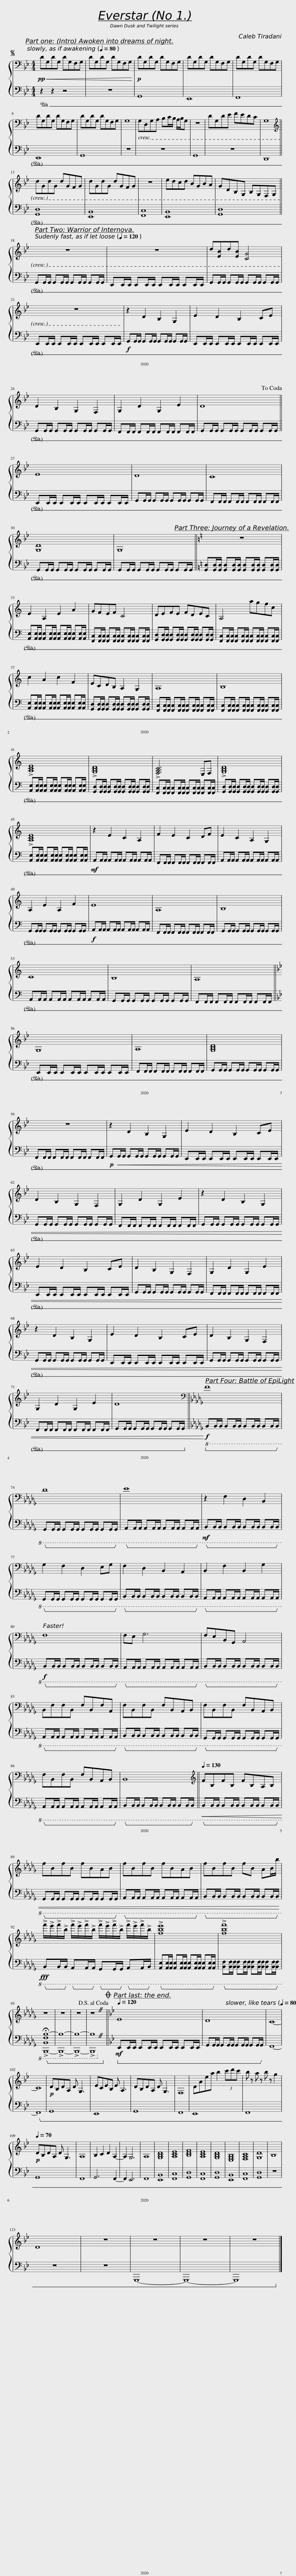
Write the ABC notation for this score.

X:1
%%score { 1 | 2 }
L:1/8
Q:1/4=80
M:4/4
I:linebreak $
K:Bb
V:1 bass
V:2 bass
V:1
S!pp! D!<(!G,DG, DG,F,G, | DG,DG, DG,F,G,!<)! |!p! DG,DG, DG,F,G, | DG,DG, DG,F,G, | DG,DG, DG,F,G, |$ %5
 DG,DG, DG,F,G, | DG,DG, DG,F,G, | G,8 | G,D,G,A, B,C/B,/ A,/B,/G, | z8 | %10
 DG,DE FEDC | G,8 ||$[K:treble] dGdG dGFG | dGdG dGFG | z8 | %15
 edcd BGBA | GDB,G, B,G,F,G, ||$[Q:1/4=120] z8 | z8 | d[EB]d[EB] [CG]4 |$ %20
 z8 | z2 D2 B,2 G,2 | E2 D2 B,2 CE |$ D2 B,2 G,2 F,2 | G,2 D2 G,2 E2 | %25
 D8!dacoda! ||$ E8 | D8 | C8 |$ [G,D]8 | %30
 G,8 ||[K:C] z8 |$ E2 A,2 E2 A2 | GFEF C4 | DEFE FDEC | %35
 A,4 agfc |$ c2 A2 c2 F2 | ECDB, A,2 G,2 | A,8 | B,8 |$ %40
 !>![A,CE]8 | !>![G,B,D]8 | !>![F,A,C]6 E,F, | !>![G,B,D]8 |$ !>![A,CE]8 | %45
 z2 E2 C2 A,2 | F2 E2 C2 DF | E2 C2 A,2 G,2 |$ A,2 E2 A,2 F2 | E8 | %50
 A,8 | B,8 |$ C8 | B,8 | A,8 ||$ %55
[K:Bb] G,8 | A,8 | [G,B,D]8 |$ z8 | z2 D2 B,2 G,2 | %60
 E2 D2 B,2 CE |$ D2 B,2 G,2 F,2 | G,2 D2 G,2 E2 | z2 D2 B,2 G,2 |$ E2 D2 B,2 CE | %65
 D2 B,2 G,2 F,2 | G,2 D2 G,2 E2 |$ z2 D2 B,2 G,2 | E2 D2 B,2 CE | D2 B,2 G,2 F,2 |$ %70
 G,2 D2 G,2 E2 | D8 ||[K:Db][K:bass] F8 |$ D8 | E8 | %75
 z2 F,2 D,2 B,,2 |$ G,2 F,2 D,2 E,G, | F,2 D,2 B,,2 A,,2 | B,,2 F,2 B,,2 G,2 |$ F,8 | %80
 F,E, G,6 | F,E,B,,G,, A,,4 |$ B,,F,F,B,, F,B,,F,A,, | F,B,,F,B,, F,B,,A,,B,, | F,B,,F,B,, F,B,,A,,B,, |$ %85
 F,B,,F,B,, F,B,,A,,B,, | B,,8 ||[K:treble][Q:1/4=130] FB,FB, FB,A,B, |$ fBfB fBAB | fBfB fBAB | %90
 fBfB fB AB/b/ |$ !>!f'/!>!e'/!>!f'/!>!b/ !>!f'/!>!e'/!>!f'/!>!b/ !>!f'/!>!e'/!>!f'/!>!b/ !>!f'/!>!e'/!>!f'/!>!b/ | !>![fbe']8 | !>![fbf']8 |$ z8 | %95
 z8 | z8 | z8!D.S.! ||[K:Bb]O[Q:1/4=120] E8 | D8 | %100
[Q:1/4=80] C8- |$ C8 |!p! DB,DA, D G,3 | ECEB, E A,3 | DB,DA, D G,3 | %105
 F,8 | DAea b2 (3c'd'c' | b z a z b z g2 |$!p![Q:1/4=70] DB,DA, D G,3 | A,8 | %110
 B,2 C2 D2 A,2- | A,2 G,6 | A,8 | [G,B,D]8 | [A,CE]8 | %115
 [B,DF]8 | [A,CE]8 | [G,B,D]8 | [E,G,B,]8 | [F,A,C]8 | %120
 [G,D]8 | B,8 |$ D8 | z8 | z8 | %125
 z8 | z8 |] %127
V:2
!ped! z2 z2 z4 | z8 | G,,8 | E,,8 | F,,8 |$ %5
 E,,8 | G,,8 | z8 | z8 | G,,8 | %10
 z8 | D,,8 ||$ [G,,D,]8 | [E,,B,,]8 | [F,,C,]8 | %15
 [E,,B,,]8 | [G,,D,]8 ||$ G,,G,,/G,,/ G,,G,,/G,,/ G,,G,,/G,,/ G,,G,,/G,,/ | E,,E,,/E,,/ E,,E,,/E,,/ E,,E,,/E,,/ E,,E,,/E,,/ | G,,G,,/G,,/ G,,G,,/G,,/ G,,G,,/G,,/ G,,G,,/G,,/ |$ %20
 E,,E,,/E,,/ E,,E,,/E,,/ E,,E,,/E,,/ E,,E,,/E,,/ |!f! G,,G,,/G,,/ G,,G,,/G,,/ G,,G,,/G,,/ G,,G,,/G,,/ | E,,E,,/E,,/ E,,E,,/E,,/ E,,E,,/E,,/ E,,E,,/E,,/ |$ G,,G,,/G,,/ G,,G,,/G,,/ G,,G,,/G,,/ G,,G,,/G,,/ | F,,F,,/F,,/ F,,F,,/F,,/ F,,F,,/F,,/ F,,F,,/F,,/ | %25
 G,,G,,/G,,/ G,,G,,/G,,/ G,,G,,/G,,/ G,,G,,/G,,/ ||$ E,,E,,/E,,/ E,,E,,/E,,/ E,,E,,/E,,/ E,,E,,/E,,/ | G,,G,,/G,,/ G,,G,,/G,,/ G,,G,,/G,,/ G,,G,,/G,,/ | F,,F,,/F,,/ F,,F,,/F,,/ F,,F,,/F,,/ F,,F,,/F,,/ |$ G,,G,,/G,,/ G,,G,,/G,,/ G,,G,,/G,,/ G,,G,,/G,,/ | %30
 G,,G,,/G,,/ G,,G,,/G,,/ G,,G,,/G,,/ G,,G,,/G,,/ ||[K:C] [G,,D,][G,,D,]/[G,,D,]/ [G,,D,][G,,D,]/[G,,D,]/ [G,,D,][G,,D,]/[G,,D,]/ [G,,D,][G,,D,]/[G,,D,]/ |$ [A,,E,][A,,E,]/[A,,E,]/ [A,,E,][A,,E,]/[A,,E,]/ [A,,E,][A,,E,]/[A,,E,]/ [A,,E,][A,,E,]/[A,,E,]/ | [F,,C,][F,,C,]/[F,,C,]/ [F,,C,][F,,C,]/[F,,C,]/ [F,,C,][F,,C,]/[F,,C,]/ [F,,C,][F,,C,]/[F,,C,]/ | [G,,D,][G,,D,]/[G,,D,]/ [G,,D,][G,,D,]/[G,,D,]/ [G,,D,][G,,D,]/[G,,D,]/ [G,,D,][G,,D,]/[G,,D,]/ | %35
 [F,,C,][F,,C,]/[F,,C,]/ [F,,C,][F,,C,]/[F,,C,]/ [F,,C,][F,,C,]/[F,,C,]/ [F,,C,][F,,C,]/[F,,C,]/ |$ [A,,E,][A,,E,]/[A,,E,]/ [A,,E,][A,,E,]/[A,,E,]/ [A,,E,][A,,E,]/[A,,E,]/ [A,,E,][A,,E,]/[A,,E,]/ | [G,,D,][G,,D,]/[G,,D,]/ [G,,D,][G,,D,]/[G,,D,]/ [G,,D,][G,,D,]/[G,,D,]/ [G,,D,][G,,D,]/[G,,D,]/ | [F,,C,][F,,C,]/[F,,C,]/ [F,,C,][F,,C,]/[F,,C,]/ [F,,C,][F,,C,]/[F,,C,]/ [F,,C,][F,,C,]/[F,,C,]/ | [F,,C,][F,,C,]/[F,,C,]/ [F,,C,][F,,C,]/[F,,C,]/ [F,,C,][F,,C,]/[F,,C,]/ [F,,C,][F,,C,]/[F,,C,]/ |$ %40
 [A,,E,][A,,E,]/[A,,E,]/ [A,,E,][A,,E,]/[A,,E,]/ [A,,E,][A,,E,]/[A,,E,]/ [A,,E,][A,,E,]/[A,,E,]/ | [G,,D,][G,,D,]/[G,,D,]/ [G,,D,][G,,D,]/[G,,D,]/ [G,,D,][G,,D,]/[G,,D,]/ [G,,D,][G,,D,]/[G,,D,]/ | [F,,C,][F,,C,]/[F,,C,]/ [F,,C,][F,,C,]/[F,,C,]/ [F,,C,][F,,C,]/[F,,C,]/ [F,,C,][F,,C,]/[F,,C,]/ | [G,,D,][G,,D,]/[G,,D,]/ [G,,D,][G,,D,]/[G,,D,]/ [G,,D,][G,,D,]/[G,,D,]/ [G,,D,][G,,D,]/[G,,D,]/ |$ [A,,E,][A,,E,]/[A,,E,]/ [A,,E,][A,,E,]/[A,,E,]/ [A,,E,][A,,E,]/[A,,E,]/ [A,,E,][A,,E,]/[A,,E,]/ | %45
!mf! A,,A,,/A,,/ A,,A,,/A,,/ A,,A,,/A,,/ A,,A,,/A,,/ | F,,F,,/F,,/ F,,F,,/F,,/ F,,F,,/F,,/ F,,F,,/F,,/ | A,,A,,/A,,/ A,,A,,/A,,/ A,,A,,/A,,/ A,,A,,/A,,/ |$ G,,G,,/G,,/ G,,G,,/G,,/ G,,G,,/G,,/ G,,G,,/G,,/ |!f! A,,A,,/A,,/ A,,A,,/A,,/ A,,A,,/A,,/ A,,A,,/A,,/ | %50
 F,,F,,/F,,/ F,,F,,/F,,/ F,,F,,/F,,/ F,,F,,/F,,/ | G,,G,,/G,,/ G,,G,,/G,,/ G,,G,,/G,,/ G,,G,,/G,,/ |$ A,,A,,/A,,/ A,,A,,/A,,/ A,,A,,/A,,/ A,,A,,/A,,/ | G,,G,,/G,,/ G,,G,,/G,,/ G,,G,,/G,,/ G,,G,,/G,,/ | F,,F,,/F,,/ F,,F,,/F,,/ F,,F,,/F,,/ F,,F,,/F,,/ ||$ %55
[K:Bb] E,,E,,/E,,/ E,,E,,/E,,/ E,,E,,/E,,/ E,,E,,/E,,/ | F,,F,,/F,,/ F,,F,,/F,,/ F,,F,,/F,,/ F,,F,,/F,,/ | G,,G,,/G,,/ G,,G,,/G,,/ G,,G,,/G,,/ G,,G,,/G,,/ |$ F,,F,,/F,,/ F,,F,,/F,,/ F,,F,,/F,,/ F,,F,,/F,,/ |!p! G,,!<(!G,,/G,,/ G,,G,,/G,,/ G,,G,,/G,,/ G,,G,,/G,,/ | %60
 E,,E,,/E,,/ E,,E,,/E,,/ E,,E,,/E,,/ E,,E,,/E,,/ |$ G,,G,,/G,,/ G,,G,,/G,,/ G,,G,,/G,,/ G,,G,,/G,,/ | F,,F,,/F,,/ F,,F,,/F,,/ F,,F,,/F,,/ F,,F,,/F,,/ | G,,G,,/G,,/ G,,G,,/G,,/ G,,G,,/G,,/ G,,G,,/G,,/ |$ E,,E,,/E,,/ E,,E,,/E,,/ E,,E,,/E,,/ E,,E,,/E,,/ | %65
 G,,G,,/G,,/ G,,G,,/G,,/ G,,G,,/G,,/ G,,G,,/G,,/ | F,,F,,/F,,/ F,,F,,/F,,/ F,,F,,/F,,/ F,,F,,/F,,/ |$ G,,G,,/G,,/ G,,G,,/G,,/ G,,G,,/G,,/ G,,G,,/G,,/ | E,,E,,/E,,/ E,,E,,/E,,/ E,,E,,/E,,/ E,,E,,/E,,/ | G,,G,,/G,,/ G,,G,,/G,,/ G,,G,,/G,,/ G,,G,,/G,,/ |$ %70
 F,,F,,/F,,/ F,,F,,/F,,/ F,,F,,/F,,/ F,,F,,/F,,/ | G,,G,,/G,,/ G,,G,,/G,,/ G,,G,,/G,,/ G,,G,,/G,,/!ped-up!!<)! ||[K:Db]!f!!ped!!8vb(! B,,,B,,,/B,,,/ B,,,B,,,/B,,,/ B,,,B,,,/B,,,/ B,,,B,,,/B,,,/!ped-up! |$!ped! G,,,G,,,/G,,,/ G,,,G,,,/G,,,/ G,,,G,,,/G,,,/ G,,,G,,,/G,,,/!ped-up! |!ped! A,,,A,,,/A,,,/ A,,,A,,,/A,,,/ A,,,A,,,/A,,,/ A,,,A,,,/A,,,/!ped-up! | %75
!mf!!ped! B,,,B,,,/B,,,/ B,,,B,,,/B,,,/ B,,,B,,,/B,,,/ B,,,B,,,/B,,,/!ped-up! |$!ped! G,,,G,,,/G,,,/ G,,,G,,,/G,,,/ G,,,G,,,/G,,,/ G,,,G,,,/G,,,/!ped-up! |!ped! B,,,B,,,/B,,,/ B,,,B,,,/B,,,/ B,,,B,,,/B,,,/ B,,,B,,,/B,,,/!ped-up! |!ped! A,,,A,,,/A,,,/ A,,,A,,,/A,,,/ A,,,A,,,/A,,,/ A,,,A,,,/A,,,/!ped-up! |$!f!!ped! B,,,B,,,/B,,,/ B,,,B,,,/B,,,/ B,,,B,,,/B,,,/ B,,,B,,,/B,,,/!ped-up! | %80
!ped! A,,,A,,,/A,,,/ A,,,A,,,/A,,,/ A,,,A,,,/A,,,/ A,,,A,,,/A,,,/!ped-up! |!ped! B,,,B,,,/B,,,/ B,,,B,,,/B,,,/ B,,,B,,,/B,,,/ B,,,B,,,/B,,,/!ped-up! |$!ped! A,,,A,,,/A,,,/ A,,,A,,,/A,,,/ A,,,A,,,/A,,,/ A,,,A,,,/A,,,/!ped-up! |!ped! B,,,B,,,/B,,,/ B,,,B,,,/B,,,/ B,,,B,,,/B,,,/ B,,,B,,,/B,,,/!ped-up! |!ped! G,,,G,,,/G,,,/ G,,,G,,,/G,,,/ G,,,G,,,/G,,,/ G,,,G,,,/G,,,/!ped-up! |$ %85
!ped! A,,,A,,,/A,,,/ A,,,A,,,/A,,,/ A,,,A,,,/A,,,/ A,,,A,,,/A,,,/!ped-up! |!ped! B,,,B,,,/B,,,/ B,,,B,,,/B,,,/ B,,,B,,,/B,,,/ B,,,B,,,/B,,,/!ped-up! ||!ped!!<(! B,,,B,,,/B,,,/ B,,,B,,,/B,,,/ B,,,B,,,/B,,,/ B,,,B,,,/B,,,/!ped-up! |$!ped! G,,,G,,,/G,,,/ G,,,G,,,/G,,,/ G,,,G,,,/G,,,/ G,,,G,,,/G,,,/!ped-up! |!ped! A,,,A,,,/A,,,/ A,,,A,,,/A,,,/ A,,,A,,,/A,,,/ A,,,A,,,/A,,,/!ped-up! | %90
!ped! B,,,B,,,/B,,,/ B,,,B,,,/B,,,/ B,,,B,,,/B,,,/ B,,,B,,,/B,,,/!<)!!ped-up! |$!fff!!ped! B,,,B,,,/B,,,/!ped-up!!ped! A,,,A,,,/A,,,/!ped-up!!ped! G,,,G,,,/G,,,/!ped-up!!ped! A,,,A,,,/B,,,/!ped-up! |!ped! [A,,,E,,][A,,,E,,]/[A,,,E,,]/ [A,,,E,,][A,,,E,,]/[A,,,E,,]/ [A,,,E,,][A,,,E,,]/[A,,,E,,]/ [A,,,E,,][A,,,E,,]/[A,,,E,,]/!ped-up! |!ped! [B,,,F,,][B,,,F,,]/[B,,,F,,]/ [B,,,F,,][B,,,F,,]/[B,,,F,,]/ [B,,,F,,][B,,,F,,]/[B,,,F,,]/ [B,,,F,,][B,,,F,,]/[B,,,F,,]/!ped-up! |$!ped! !>!!fermata![B,,,,-B,,,F,,B,,-]8 | %95
 !>![B,,,,B,,]8- | !>![B,,,,B,,]8- | !>![B,,,,B,,]8!8vb)!!ped-up! ||[K:Bb]!mf!!ped! E,,E,,/E,,/ E,,E,,/E,,/ E,,E,,/E,,/ E,,E,,/E,,/ | G,,G,,/G,,/ G,,G,,/G,,/ G,,G,,/G,,/ G,,G,,/G,,/!ped-up! | %100
 F,,8- |$!ped! F,,8 | G,,8 | E,,8 | G,,8 | %105
 F,,8 | E,,8 | F,,8 |$ G,,8 | F,,8 | %110
 G,,6 F,,2- | F,,2 E,,6 | F,,8 | [E,,B,,]8 | [F,,C,]8 | %115
 [G,,D,]8 | [F,,C,]8 | [G,,D,]8 | [E,,B,,]8 | [F,,C,]8 | %120
 [G,,D,]8 | z8 |$ z8 | z8 | G,,,8- | %125
 G,,,8- | G,,,8!ped-up! |] %127
